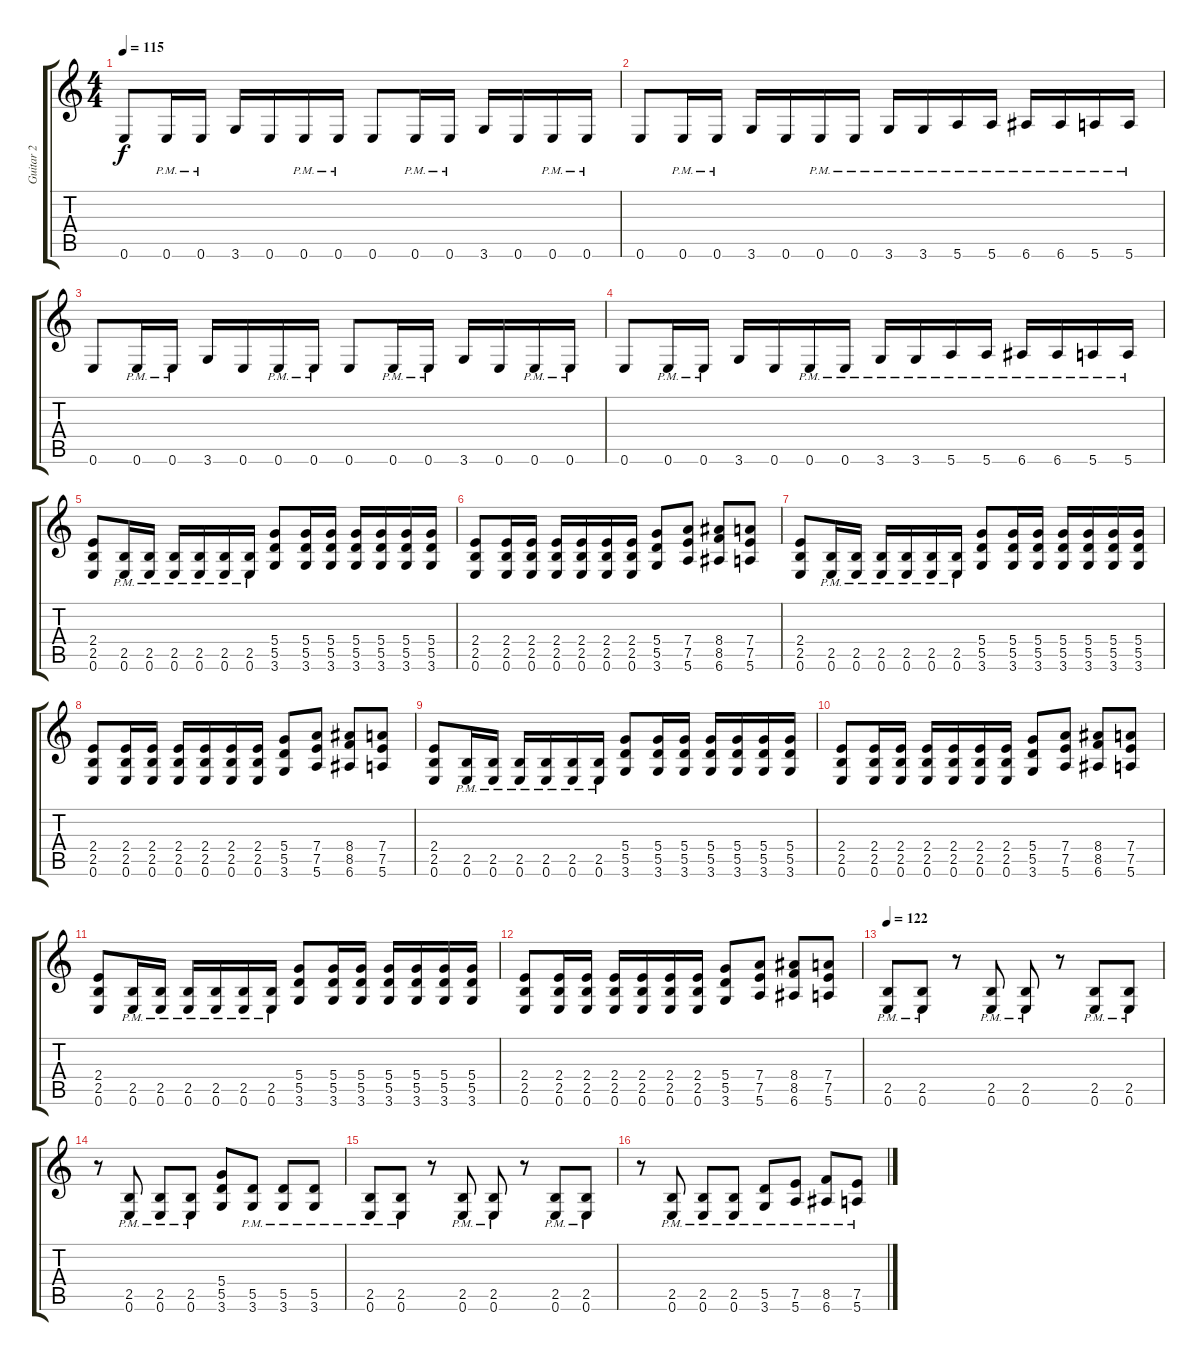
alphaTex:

\track ("Guitar 2" "Guitar 2") {instrument distortionguitar}
\staff {score tabs}
\tuning (E4 B3 G3 D3 A2 E2) {hide}
\ts (4 4)
\tempo 115
\clef g2
\ks c
0.6.8{dy f} 0.6{pm}.16 0.6{pm}.16 3.6.16 0.6.16 0.6{pm}.16 0.6{pm}.16 0.6.8 0.6{pm}.16 0.6{pm}.16 3.6.16 0.6.16 0.6{pm}.16 0.6{pm}.16 |
0.6.8 0.6{pm}.16 0.6{pm}.16 3.6.16 0.6.16 0.6{pm}.16 0.6{pm}.16 3.6{pm}.16 3.6{pm}.16 5.6{pm}.16 5.6{pm}.16 6.6{pm}.16 6.6{pm}.16 5.6{pm}.16 5.6{pm}.16 |
0.6.8 0.6{pm}.16 0.6{pm}.16 3.6.16 0.6.16 0.6{pm}.16 0.6{pm}.16 0.6.8 0.6{pm}.16 0.6{pm}.16 3.6.16 0.6.16 0.6{pm}.16 0.6{pm}.16 |
0.6.8 0.6{pm}.16 0.6{pm}.16 3.6.16 0.6.16 0.6{pm}.16 0.6{pm}.16 3.6{pm}.16 3.6{pm}.16 5.6{pm}.16 5.6{pm}.16 6.6{pm}.16 6.6{pm}.16 5.6{pm}.16 5.6{pm}.16 |
(2.4 2.5 0.6).8 (2.5{pm} 0.6{pm}).16 (2.5{pm} 0.6{pm}).16 (2.5{pm} 0.6{pm}).16 (2.5{pm} 0.6{pm}).16 (2.5{pm} 0.6{pm}).16 (2.5{pm} 0.6{pm}).16 (5.4 5.5 3.6).8 (5.4 5.5 3.6).16 (5.4 5.5 3.6).16 (5.4 5.5 3.6).16 (5.4 5.5 3.6).16 (5.4 5.5 3.6).16 (5.4 5.5 3.6).16 |
(2.4 2.5 0.6).8 (2.4 2.5 0.6).16 (2.4 2.5 0.6).16 (2.4 2.5 0.6).16 (2.4 2.5 0.6).16 (2.4 2.5 0.6).16 (2.4 2.5 0.6).16 (5.4 5.5 3.6).8 (7.4 7.5 5.6).8 (8.4 8.5 6.6).8 (7.4 7.5 5.6).8 |
(2.4 2.5 0.6).8 (2.5{pm} 0.6{pm}).16 (2.5{pm} 0.6{pm}).16 (2.5{pm} 0.6{pm}).16 (2.5{pm} 0.6{pm}).16 (2.5{pm} 0.6{pm}).16 (2.5{pm} 0.6{pm}).16 (5.4 5.5 3.6).8 (5.4 5.5 3.6).16 (5.4 5.5 3.6).16 (5.4 5.5 3.6).16 (5.4 5.5 3.6).16 (5.4 5.5 3.6).16 (5.4 5.5 3.6).16 |
(2.4 2.5 0.6).8 (2.4 2.5 0.6).16 (2.4 2.5 0.6).16 (2.4 2.5 0.6).16 (2.4 2.5 0.6).16 (2.4 2.5 0.6).16 (2.4 2.5 0.6).16 (5.4 5.5 3.6).8 (7.4 7.5 5.6).8 (8.4 8.5 6.6).8 (7.4 7.5 5.6).8 |
(2.4 2.5 0.6).8 (2.5{pm} 0.6{pm}).16 (2.5{pm} 0.6{pm}).16 (2.5{pm} 0.6{pm}).16 (2.5{pm} 0.6{pm}).16 (2.5{pm} 0.6{pm}).16 (2.5{pm} 0.6{pm}).16 (5.4 5.5 3.6).8 (5.4 5.5 3.6).16 (5.4 5.5 3.6).16 (5.4 5.5 3.6).16 (5.4 5.5 3.6).16 (5.4 5.5 3.6).16 (5.4 5.5 3.6).16 |
(2.4 2.5 0.6).8 (2.4 2.5 0.6).16 (2.4 2.5 0.6).16 (2.4 2.5 0.6).16 (2.4 2.5 0.6).16 (2.4 2.5 0.6).16 (2.4 2.5 0.6).16 (5.4 5.5 3.6).8 (7.4 7.5 5.6).8 (8.4 8.5 6.6).8 (7.4 7.5 5.6).8 |
(2.4 2.5 0.6).8 (2.5{pm} 0.6{pm}).16 (2.5{pm} 0.6{pm}).16 (2.5{pm} 0.6{pm}).16 (2.5{pm} 0.6{pm}).16 (2.5{pm} 0.6{pm}).16 (2.5{pm} 0.6{pm}).16 (5.4 5.5 3.6).8 (5.4 5.5 3.6).16 (5.4 5.5 3.6).16 (5.4 5.5 3.6).16 (5.4 5.5 3.6).16 (5.4 5.5 3.6).16 (5.4 5.5 3.6).16 |
(2.4 2.5 0.6).8 (2.4 2.5 0.6).16 (2.4 2.5 0.6).16 (2.4 2.5 0.6).16 (2.4 2.5 0.6).16 (2.4 2.5 0.6).16 (2.4 2.5 0.6).16 (5.4 5.5 3.6).8 (7.4 7.5 5.6).8 (8.4 8.5 6.6).8 (7.4 7.5 5.6).8 |
\tempo 122
(2.5{pm} 0.6{pm}).8 (2.5{pm} 0.6{pm}).8 r.8 (2.5{pm} 0.6{pm}).8 (2.5{pm} 0.6{pm}).8 r.8 (2.5{pm} 0.6{pm}).8 (2.5{pm} 0.6{pm}).8 |
r.8 (2.5{pm} 0.6{pm}).8 (2.5{pm} 0.6{pm}).8 (2.5{pm} 0.6{pm}).8 (5.4 5.5 3.6).8 (5.5{pm} 3.6{pm}).8 (5.5{pm} 3.6{pm}).8 (5.5{pm} 3.6{pm}).8 |
(2.5{pm} 0.6{pm}).8 (2.5{pm} 0.6{pm}).8 r.8 (2.5{pm} 0.6{pm}).8 (2.5{pm} 0.6{pm}).8 r.8 (2.5{pm} 0.6{pm}).8 (2.5{pm} 0.6{pm}).8 |
r.8 (2.5{pm} 0.6{pm}).8 (2.5{pm} 0.6{pm}).8 (2.5{pm} 0.6{pm}).8 (5.5{pm} 3.6{pm}).8 (7.5{pm} 5.6{pm}).8 (8.5{pm} 6.6{pm}).8 (7.5{pm} 5.6{pm}).8
